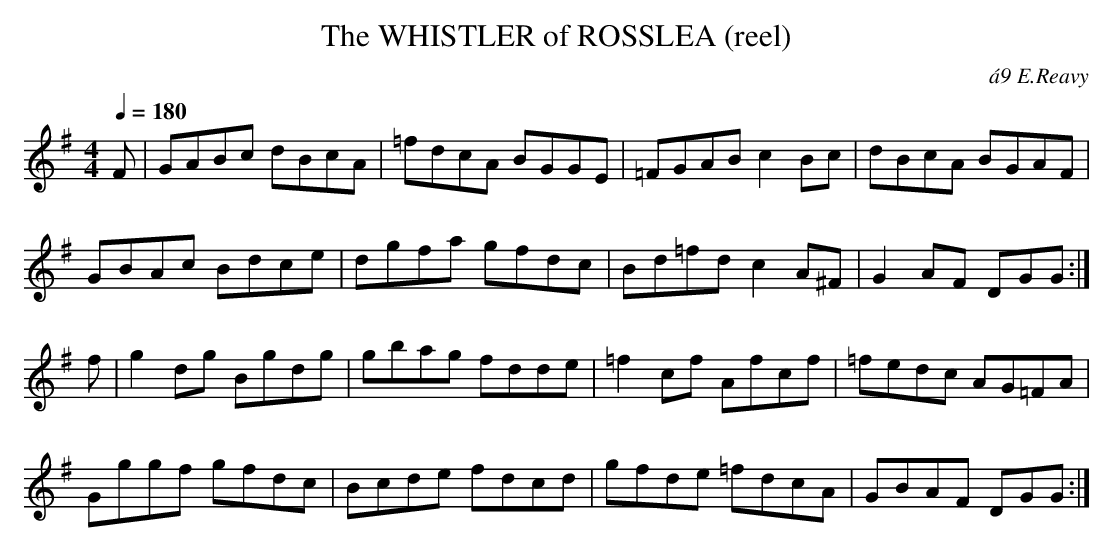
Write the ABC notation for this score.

X:1
T:WHISTLER of ROSSLEA (reel), The
C:\'a9 E.Reavy
Y:"allegro moderato"
tunes is figuring out the accidentals. It's not easy when the book
presents (e.g.) F natural and F sharp in the same measure. If I were
learning this, I'd keep all the F's natural. This setting however
is faithful to the book version.
Q:1/4=180
M:4/4
L:1/8
K:G
F|GABc dBcA|=fdcA BGGE|=FGAB c2 Bc|dBcA BGAF|
GBAc Bdce|dgfa gfdc|Bd=fd c2 A^F|G2 AF DGG:|
f|g2 dg Bgdg|gbag fdde|=f2 cf Afcf|=fedc AG=FA|
Gggf gfdc|Bcde fdcd|gfde =fdcA|GBAF DGG:|
